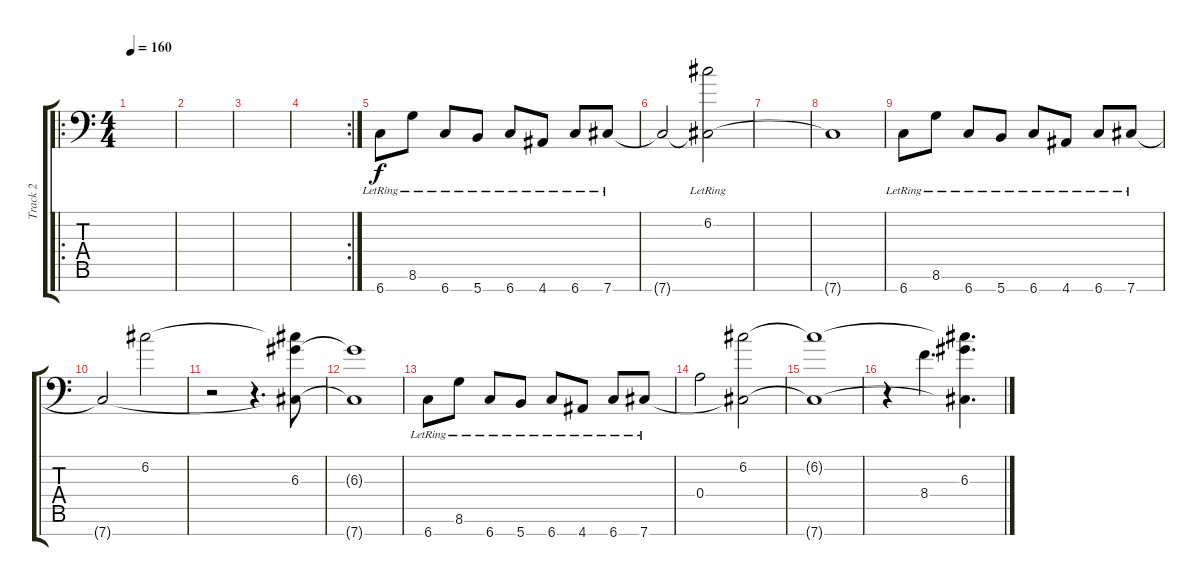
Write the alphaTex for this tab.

\track ("Track 2" "Track 2") {instrument electricguitarclean}
\staff {score tabs}
\tuning (B3 G3 D3 A2 E2 B1 Gb1) {hide}
\ro
\ts (4 4)
\tempo 160
\clef f4
\ks c
|
|
|
\rc 2
|
6.7{lr}.8 8.6{lr}.8 6.7{lr}.8 5.7{lr}.8 6.7{lr}.8 4.7{lr}.8 6.7{lr}.8 7.7{lr}.8 |
7.7{t}.2 (6.2{lr} 7.7{t}).2 |
|
7.7{t}.1 |
6.7{lr}.8 8.6{lr}.8 6.7{lr}.8 5.7{lr}.8 6.7{lr}.8 4.7{lr}.8 6.7{lr}.8 7.7{lr}.8 |
7.7{t}.2 6.2.2 |
r.2 r.4{d} (6.2{t} 6.3 7.7{t}).8 |
(6.3{t} 7.7{t}).1 |
6.7{lr}.8 8.6{lr}.8 6.7{lr}.8 5.7{lr}.8 6.7{lr}.8 4.7{lr}.8 6.7{lr}.8 7.7{lr}.8 |
0.4.2 (6.2 7.7{t}).2 |
(6.2{t} 7.7{t}).1 |
r.4 8.4.4{d} (6.2{t} 6.3 7.7{t}).4{d}
